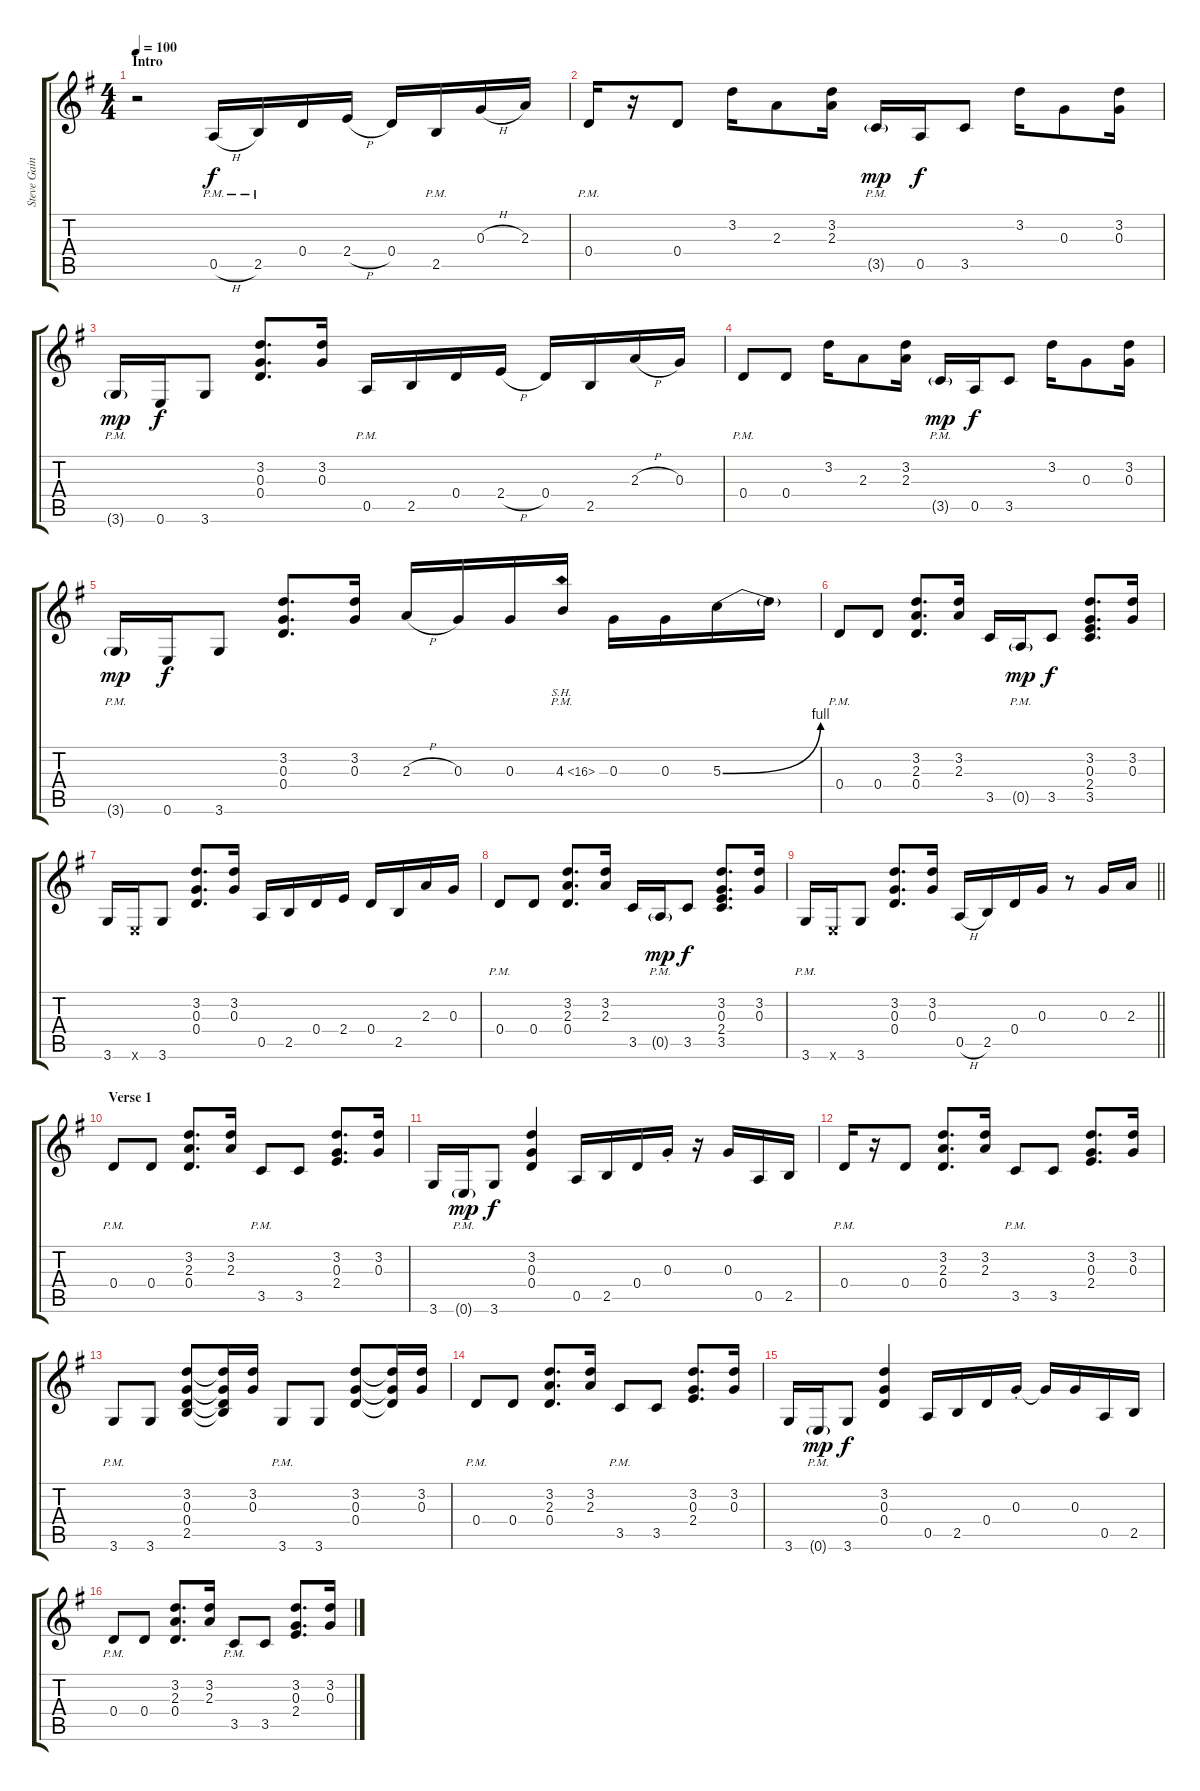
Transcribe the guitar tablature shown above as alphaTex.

\track ("Steve Gaines" "Steve Gain") {instrument overdrivenguitar}
\staff {score tabs}
\tuning (E4 B3 G3 D3 A2 E2) {hide}
\ts (4 4)
\section ("" "Intro")
\tempo 100
\clef g2
\ks g
r.2{dy f instrument overdrivenguitar} 0.5{h pm}.16 2.5{pm}.16 0.4.16 2.4{h}.16 0.4.16 2.5{pm}.16 0.3{h}.16 2.3.16 |
0.4{pm}.16 r.16 0.4.8 3.2.16 2.3.8 (3.2 2.3).16 3.5{g pm}.16{dy mp} 0.5.16{dy f} 3.5.8 3.2.16 0.3.8 (3.2 0.3).16 |
3.6{g pm}.16{dy mp} 0.6.16{dy f} 3.6.8 (3.2 0.3 0.4).8{d} (3.2 0.3).16 0.5{pm}.16 2.5.16 0.4.16 2.4{h}.16 0.4.16 2.5.16 2.3{h}.16 0.3.16 |
0.4{pm}.8 0.4.8 3.2.16 2.3.8 (3.2 2.3).16 3.5{g pm}.16{dy mp} 0.5.16{dy f} 3.5.8 3.2.16 0.3.8 (3.2 0.3).16 |
3.6{g pm}.16{dy mp} 0.6.16{dy f} 3.6.8 (3.2 0.3 0.4).8{d} (3.2 0.3).16 2.3{h}.16 0.3.16 0.3.16 4.3{sh 12 pm}.16 0.3.16 0.3.16 5.3{be (bend 0 0 60 4)}.16 5.3{t}.16 |
0.4{pm}.8 0.4.8 (3.2 2.3 0.4).8{d} (3.2 2.3).16 3.5.16 0.5{g pm}.16{dy mp} 3.5.8{dy f} (3.2 0.3 2.4 3.5).8{d} (3.2 0.3).16 |
3.6.16 0.6{x}.16 3.6.8 (3.2 0.3 0.4).8{d} (3.2 0.3).16 0.5.16 2.5.16 0.4.16 2.4.16 0.4.16 2.5.16 2.3.16 0.3.16 |
0.4{pm}.8 0.4.8 (3.2 2.3 0.4).8{d} (3.2 2.3).16 3.5.16 0.5{g pm}.16{dy mp} 3.5.8{dy f} (3.2 0.3 2.4 3.5).8{d} (3.2 0.3).16 |
\barLineRight lightlight
3.6{pm}.16 0.6{x}.16 3.6.8 (3.2 0.3 0.4).8{d} (3.2 0.3).16 0.5{h}.16 2.5.16 0.4.16 0.3.16 r.8 0.3.16 2.3.16 |
\section ("" "Verse 1")
0.4{pm}.8 0.4.8 (3.2 2.3 0.4).8{d} (3.2 2.3).16 3.5{pm}.8 3.5.8 (3.2 0.3 2.4).8{d} (3.2 0.3).16 |
3.6.16 0.6{g pm}.16{dy mp} 3.6.8{dy f} (3.2 0.3 0.4).4 0.5.16 2.5.16 0.4.16 0.3{st}.16 r.16 0.3.16 0.5.16 2.5.16 |
0.4{pm}.16 r.16 0.4.8 (3.2 2.3 0.4).8{d} (3.2 2.3).16 3.5{pm}.8 3.5.8 (3.2 0.3 2.4).8{d} (3.2 0.3).16 |
3.6{pm}.8 3.6.8 (3.2 0.3 0.4 2.5).8 (3.2{t} 0.3{t} 0.4{t} 2.5{t}).16 (3.2 0.3).16 3.6{pm}.8 3.6.8 (3.2 0.3 0.4).8 (3.2{t} 0.3{t} 0.4{t}).16 (3.2 0.3).16 |
0.4{pm}.8 0.4.8 (3.2 2.3 0.4).8{d} (3.2 2.3).16 3.5{pm}.8 3.5.8 (3.2 0.3 2.4).8{d} (3.2 0.3).16 |
3.6.16 0.6{g pm}.16{dy mp} 3.6.8{dy f} (3.2 0.3 0.4).4 0.5.16 2.5.16 0.4.16 0.3{st}.16 0.3{t}.16 0.3.16 0.5.16 2.5.16 |
0.4{pm}.8 0.4.8 (3.2 2.3 0.4).8{d} (3.2 2.3).16 3.5{pm}.8 3.5.8 (3.2 0.3 2.4).8{d} (3.2 0.3).16
